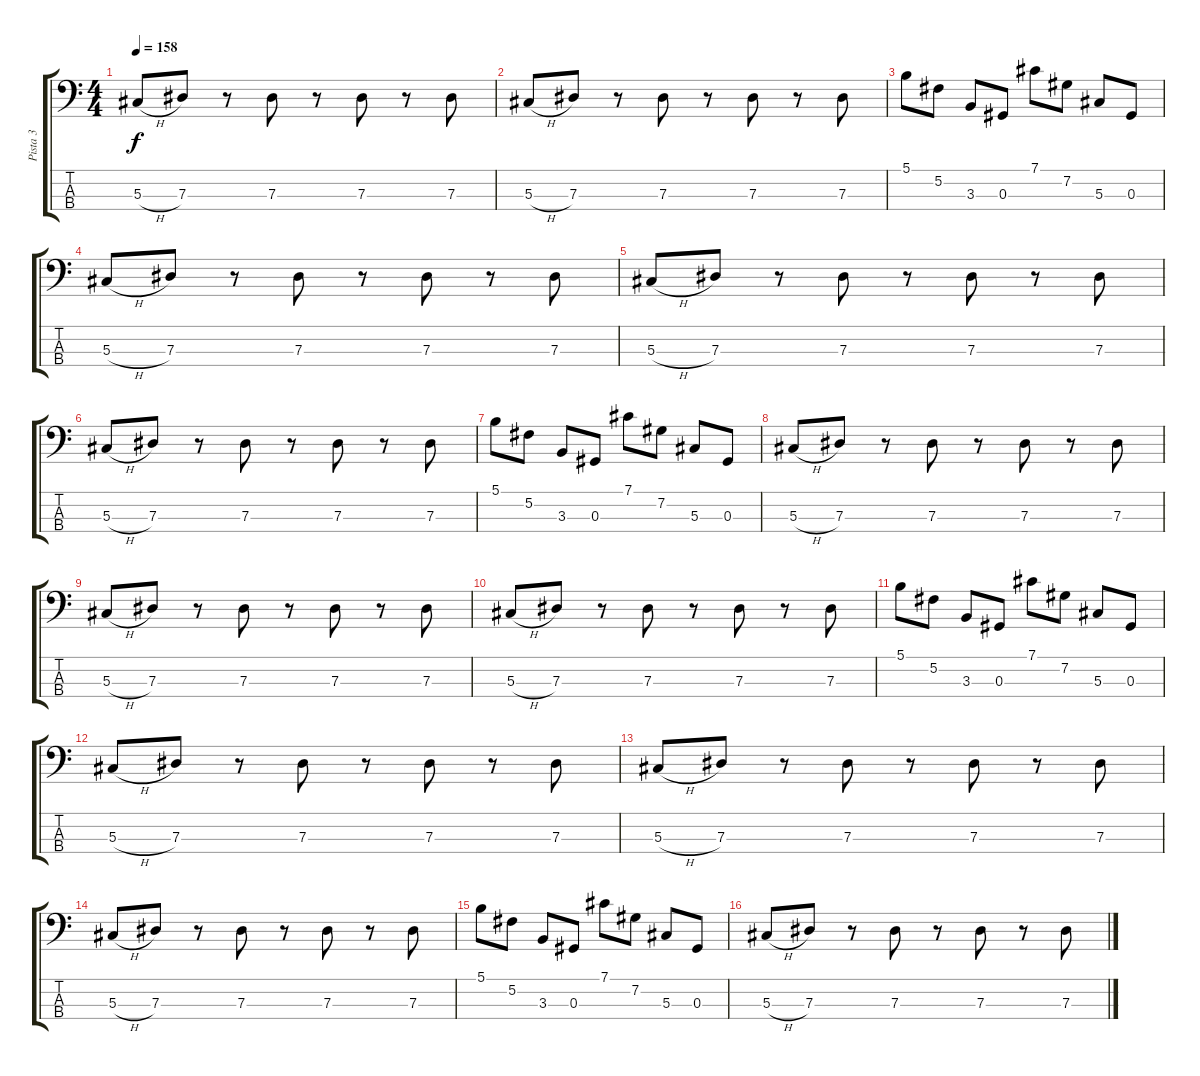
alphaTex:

\track ("Pista 3" "Pista 3") {instrument slapbass2}
\staff {score tabs}
\tuning (Gb2 Db2 Ab1 Eb1) {hide}
\ts (4 4)
\tempo 158
\clef f4
\ks c
5.3{h}.8{dy f} 7.3.8 r.8 7.3.8 r.8 7.3.8 r.8 7.3.8 |
5.3{h}.8 7.3.8 r.8 7.3.8 r.8 7.3.8 r.8 7.3.8 |
5.1.8 5.2.8 3.3.8 0.3.8 7.1.8 7.2.8 5.3.8 0.3.8 |
5.3{h}.8 7.3.8 r.8 7.3.8 r.8 7.3.8 r.8 7.3.8 |
5.3{h}.8 7.3.8 r.8 7.3.8 r.8 7.3.8 r.8 7.3.8 |
5.3{h}.8 7.3.8 r.8 7.3.8 r.8 7.3.8 r.8 7.3.8 |
5.1.8 5.2.8 3.3.8 0.3.8 7.1.8 7.2.8 5.3.8 0.3.8 |
5.3{h}.8 7.3.8 r.8 7.3.8 r.8 7.3.8 r.8 7.3.8 |
5.3{h}.8 7.3.8 r.8 7.3.8 r.8 7.3.8 r.8 7.3.8 |
5.3{h}.8 7.3.8 r.8 7.3.8 r.8 7.3.8 r.8 7.3.8 |
5.1.8 5.2.8 3.3.8 0.3.8 7.1.8 7.2.8 5.3.8 0.3.8 |
5.3{h}.8 7.3.8 r.8 7.3.8 r.8 7.3.8 r.8 7.3.8 |
5.3{h}.8 7.3.8 r.8 7.3.8 r.8 7.3.8 r.8 7.3.8 |
5.3{h}.8 7.3.8 r.8 7.3.8 r.8 7.3.8 r.8 7.3.8 |
5.1.8 5.2.8 3.3.8 0.3.8 7.1.8 7.2.8 5.3.8 0.3.8 |
5.3{h}.8 7.3.8 r.8 7.3.8 r.8 7.3.8 r.8 7.3.8
